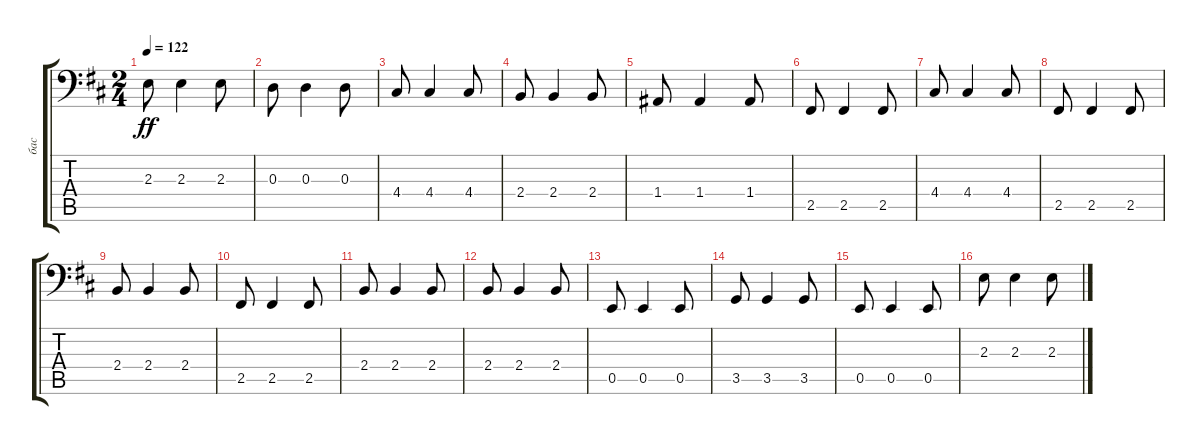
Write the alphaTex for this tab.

\track ("бас" "бас") {instrument acousticbass}
\staff {score tabs}
\tuning (D6 G2 D2 A1 E1 C-1) {hide}
\ts (2 4)
\tempo 122
\clef f4
\ks bminor
2.3.8{dy ff} 2.3.4 2.3.8 |
0.3.8 0.3.4 0.3.8 |
4.4.8 4.4.4 4.4.8 |
2.4.8 2.4.4 2.4.8 |
1.4.8 1.4.4 1.4.8 |
2.5.8 2.5.4 2.5.8 |
4.4.8 4.4.4 4.4.8 |
2.5.8 2.5.4 2.5.8 |
2.4.8 2.4.4 2.4.8 |
2.5.8 2.5.4 2.5.8 |
2.4.8 2.4.4 2.4.8 |
2.4.8 2.4.4 2.4.8 |
0.5.8 0.5.4 0.5.8 |
3.5.8 3.5.4 3.5.8 |
0.5.8 0.5.4 0.5.8 |
2.3.8 2.3.4 2.3.8
